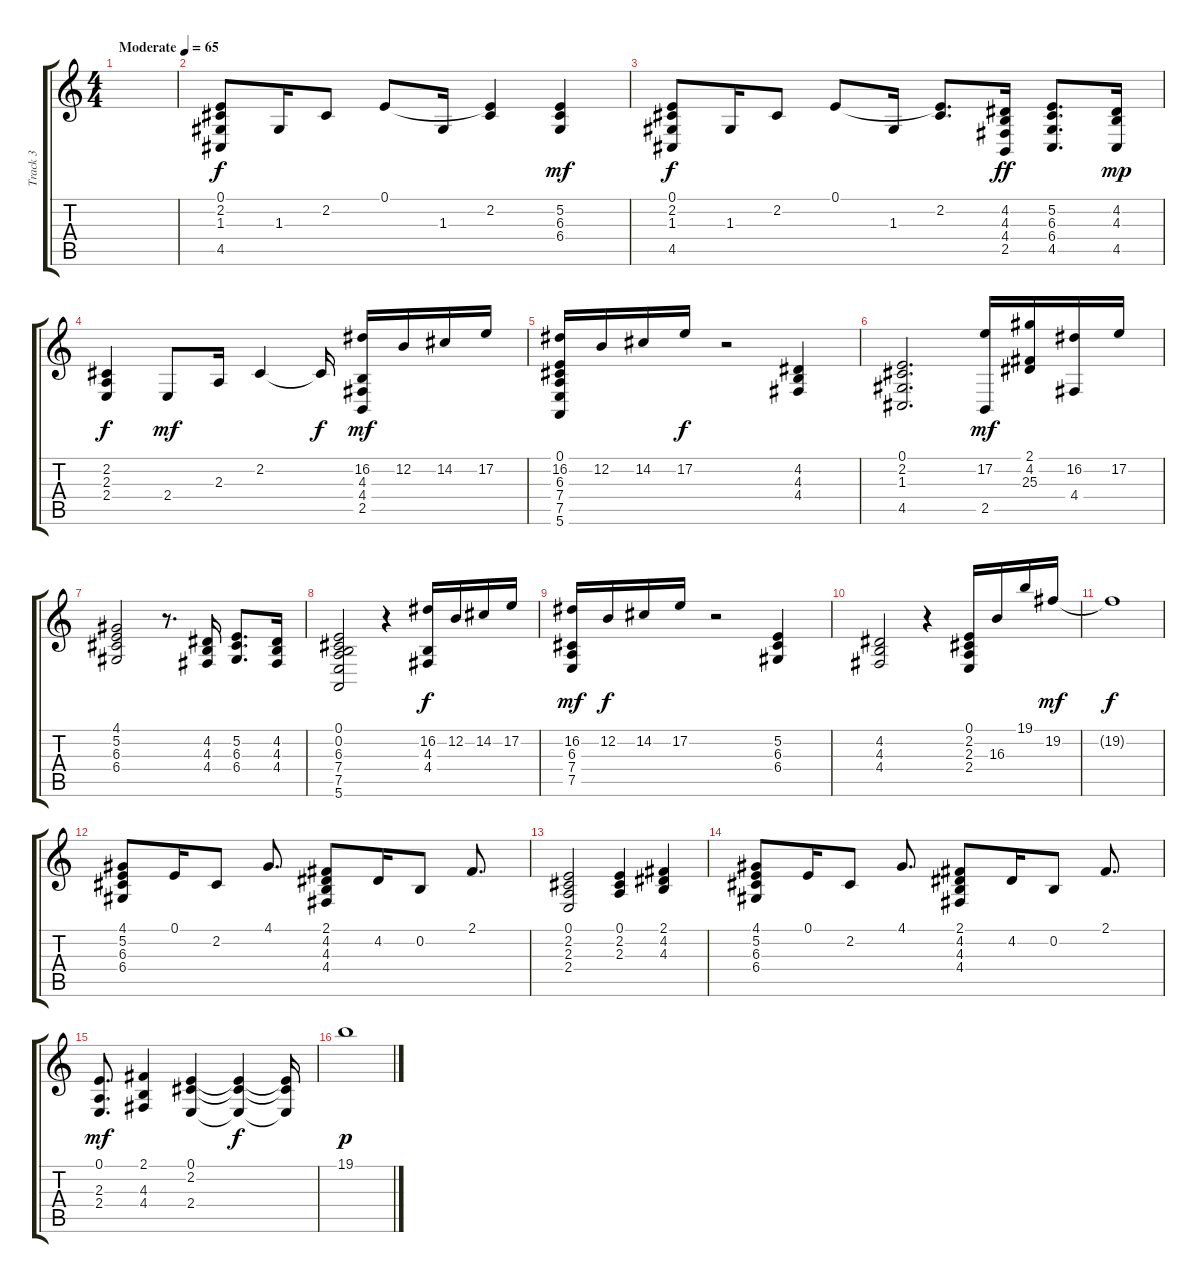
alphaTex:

\track ("Track 3" "Track 3") {instrument pad1newage}
\staff {score tabs}
\tuning (E4 B3 G3 D3 A2 E2) {hide}
\ts (4 4)
\tempo (65 "Moderate")
\clef g2
\ks c
|
(0.1 2.2 1.3 4.5).8 1.3.16 2.2.8 0.1.8 1.3.16 (0.1{t} 2.2).4 (5.2 6.3 6.4).4{dy mf} |
(0.1 2.2 1.3 4.5).8{dy f} 1.3.16 2.2.8 0.1.8 1.3.16 (0.1{t} 2.2).8{d} (4.2 4.3 4.4 2.5).16{dy ff} (5.2 6.3 6.4 4.5).8{d} (4.2 4.3 4.5).16{dy mp} |
(2.2 2.3 2.4).4{dy f} 2.4.8{dy mf} 2.3.16 2.2.4 2.2{t}.16{dy f} (16.2 4.3 4.4 2.5).16{dy mf} 12.2.16 14.2.16 17.2.16 |
(0.1 16.2 6.3 7.4 7.5 5.6).16 12.2.16 14.2.16 17.2.16{dy f} r.2 (4.2 4.3 4.4).4 |
(0.1 2.2 1.3 4.5).2{d} (17.2 2.5).16{dy mf} (2.1 4.2 25.3).16 (16.2 4.4).16 17.2.16 |
(4.1 5.2 6.3 6.4).2 r.8{d} (4.2 4.3 4.4).16 (5.2 6.3 6.4).8{d} (4.2 4.3 4.4).16 |
(0.1 0.2 6.3 7.4 7.5 5.6).2 r.4 (16.2 4.3 4.4).16{dy f} 12.2.16 14.2.16 17.2.16 |
(16.2 6.3 7.4 7.5).16{dy mf} 12.2.16{dy f} 14.2.16 17.2.16 r.2 (5.2 6.3 6.4).4 |
(4.2 4.3 4.4).2 r.4 (0.1 2.2 2.3 2.4).16 16.3.16 19.1.16 19.2.16{dy mf} |
19.2{t}.1{dy f} |
(4.1 5.2 6.3 6.4).8 0.1.16 2.2.8 4.1.8{d} (2.1 4.2 4.3 4.4).8 4.2.16 0.2.8 2.1.8{d} |
(0.1 2.2 2.3 2.4).2 (0.1 2.2 2.3).4 (2.1 4.2 4.3).4 |
(4.1 5.2 6.3 6.4).8 0.1.16 2.2.8 4.1.8{d} (2.1 4.2 4.3 4.4).8 4.2.16 0.2.8 2.1.8{d} |
(0.1 2.3 2.4).8{d dy mf} (2.1 4.3 4.4).4 (0.1 2.2 2.4).4 (0.1{t} 2.2{t} 2.4{t}).4{dy f} (0.1{t} 2.2{t} 2.4{t}).16 |
19.1.1{dy p}
